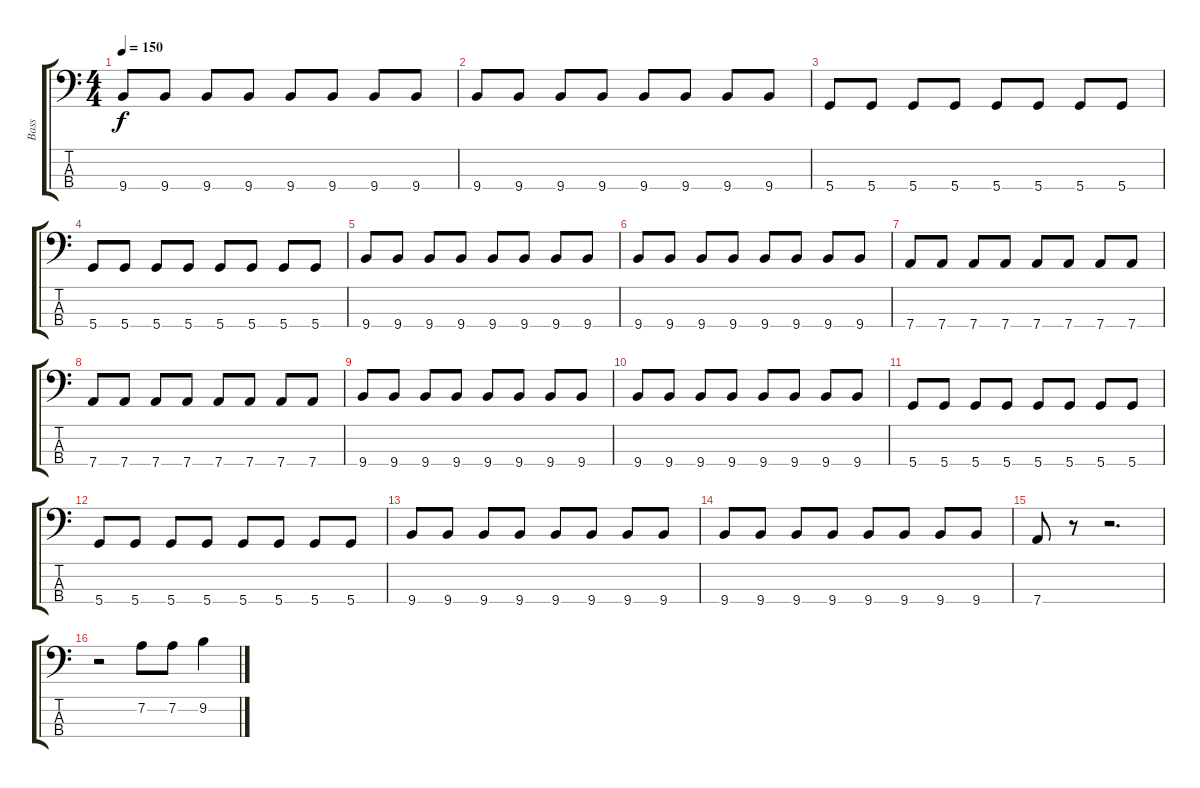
\track ("Bass" "Bass") {instrument electricbassfinger}
\staff {score tabs}
\tuning (G2 D2 A1 D1) {hide}
\ts (4 4)
\tempo 150
\clef f4
\ks c
9.4.8{dy f} 9.4.8 9.4.8 9.4.8 9.4.8 9.4.8 9.4.8 9.4.8 |
9.4.8 9.4.8 9.4.8 9.4.8 9.4.8 9.4.8 9.4.8 9.4.8 |
5.4.8 5.4.8 5.4.8 5.4.8 5.4.8 5.4.8 5.4.8 5.4.8 |
5.4.8 5.4.8 5.4.8 5.4.8 5.4.8 5.4.8 5.4.8 5.4.8 |
9.4.8 9.4.8 9.4.8 9.4.8 9.4.8 9.4.8 9.4.8 9.4.8 |
9.4.8 9.4.8 9.4.8 9.4.8 9.4.8 9.4.8 9.4.8 9.4.8 |
7.4.8 7.4.8 7.4.8 7.4.8 7.4.8 7.4.8 7.4.8 7.4.8 |
7.4.8 7.4.8 7.4.8 7.4.8 7.4.8 7.4.8 7.4.8 7.4.8 |
9.4.8 9.4.8 9.4.8 9.4.8 9.4.8 9.4.8 9.4.8 9.4.8 |
9.4.8 9.4.8 9.4.8 9.4.8 9.4.8 9.4.8 9.4.8 9.4.8 |
5.4.8 5.4.8 5.4.8 5.4.8 5.4.8 5.4.8 5.4.8 5.4.8 |
5.4.8 5.4.8 5.4.8 5.4.8 5.4.8 5.4.8 5.4.8 5.4.8 |
9.4.8 9.4.8 9.4.8 9.4.8 9.4.8 9.4.8 9.4.8 9.4.8 |
9.4.8 9.4.8 9.4.8 9.4.8 9.4.8 9.4.8 9.4.8 9.4.8 |
7.4.8 r.8 r.2{d} |
r.2 7.2.8 7.2.8 9.2.4
